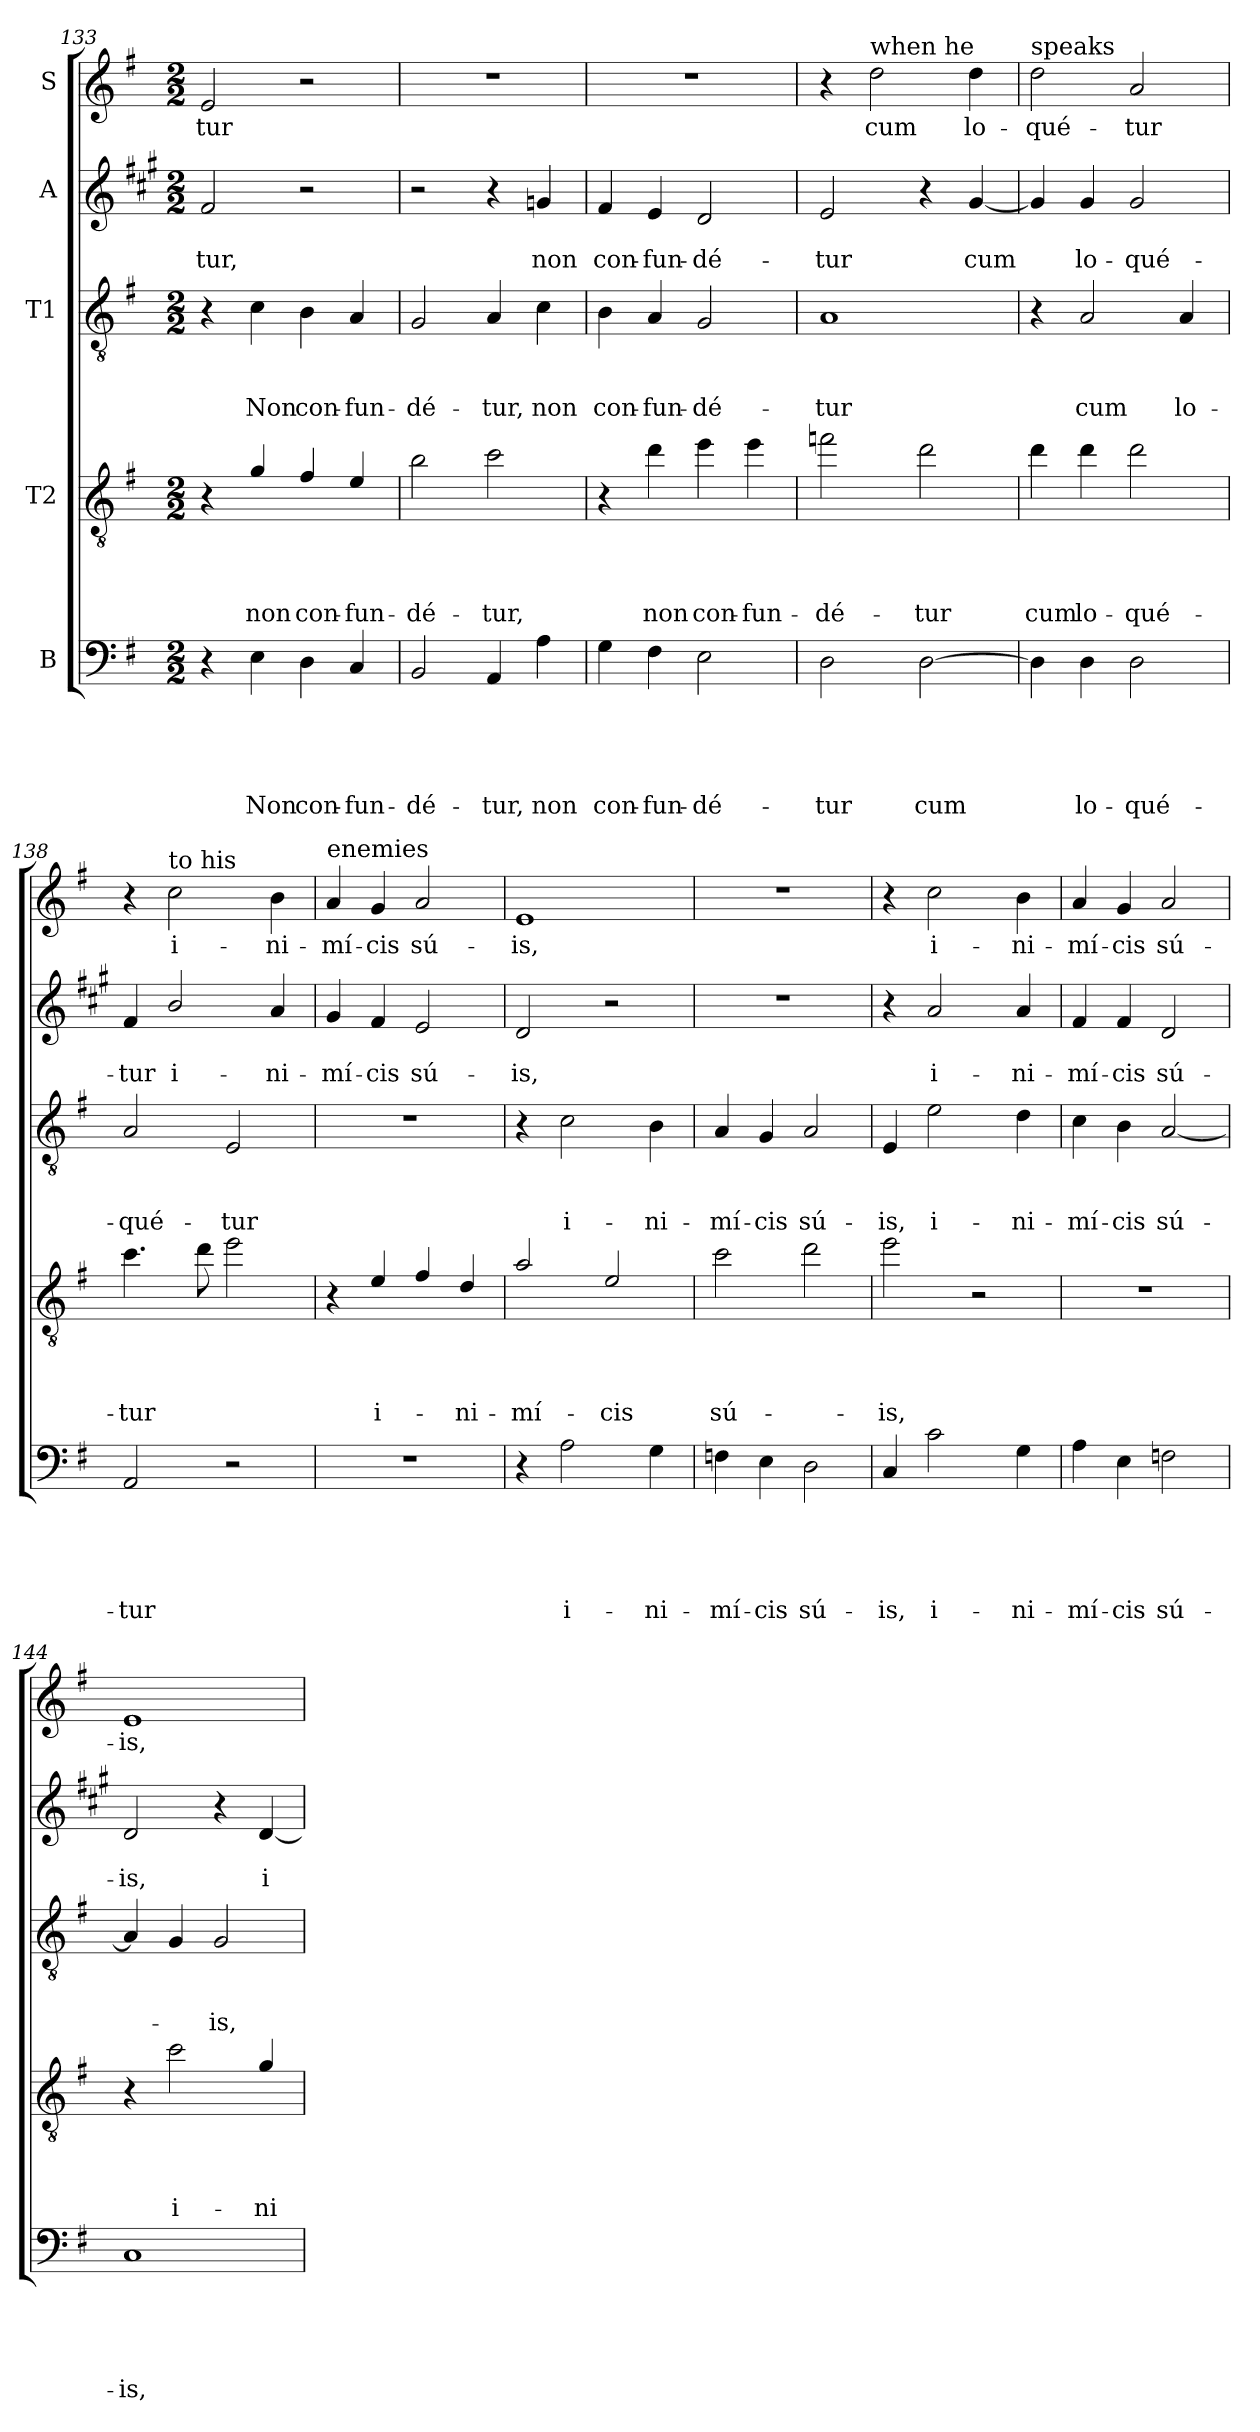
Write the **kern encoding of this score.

**kern	**text	**text	**text	**text	**text	**kern	**text	**text	**text	**text	**kern	**text	**text	**text	**kern	**text	**text	**kern	**text
*part5	*part5	*part5	*part5	*part5	*part5	*part4	*part4	*part4	*part4	*part4	*part3	*part3	*part3	*part3	*part2	*part2	*part2	*part1	*part1
*staff5	*staff5	*staff5	*staff5	*staff5	*staff5	*staff4	*staff4	*staff4	*staff4	*staff4	*staff3	*staff3	*staff3	*staff3	*staff2	*staff2	*staff2	*staff1	*staff1
*I"B	*	*	*	*	*	*I"T2	*	*	*	*	*I"T1	*	*	*	*I"A	*	*	*I"S	*
!!LO:PB:g=z
*clefF4	*	*	*	*	*	*clefGv2	*	*	*	*	*clefGv2	*	*	*	*clefG2	*	*	*clefG2	*
*	*	*	*	*	*	*ITrd8c14	*	*	*	*	*	*	*	*	*ITrd1c2	*	*	*	*
*k[f#]	*	*	*	*	*	*k[f#]	*	*	*	*	*k[f#]	*	*	*	*k[f#]	*	*	*k[f#]	*
*G:	*	*	*	*	*	*G:	*	*	*	*	*G:	*	*	*	*G:	*	*	*G:	*
*M2/2	*	*	*	*	*	*M2/2	*	*	*	*	*M2/2	*	*	*	*M2/2	*	*	*M2/2	*
=133	=133	=133	=133	=133	=133	=133	=133	=133	=133	=133	=133	=133	=133	=133	=133	=133	=133	=133	=133
!	!	!	!	!	!	!	!	!	!	!	!	!	!	!	!	!	!LO:LY:b	!	!LO:LY:b
4r	.	.	.	.	.	4r	.	.	.	.	4r	.	.	.	2e/	.	-tur,	2e/	-tur
!	!	!	!	!	!LO:LY:b	!	!	!	!	!LO:LY:b	!	!	!	!LO:LY:b	!	!	!	!	!
4E\	.	.	.	.	Non	4G/	.	.	.	non	4c\	.	.	Non	.	.	.	.	.
!	!	!	!	!	!LO:LY:b	!	!	!	!	!LO:LY:b	!	!	!	!LO:LY:b	!	!	!	!	!
4D\	.	.	.	.	con-	4F#/	.	.	.	con-	4B\	.	.	con-	2r	.	.	2r	.
!	!	!	!	!	!LO:LY:b	!	!	!	!	!LO:LY:b	!	!	!	!LO:LY:b	!	!	!	!	!
4C/	.	.	.	.	-fun-	4E/	.	.	.	-fun-	4A/	.	.	-fun-	.	.	.	.	.
=134	=134	=134	=134	=134	=134	=134	=134	=134	=134	=134	=134	=134	=134	=134	=134	=134	=134	=134	=134
!	!	!	!	!	!LO:LY:b	!	!	!	!	!LO:LY:b	!	!	!	!LO:LY:b	!	!	!	!	!
2BB/	.	.	.	.	-dé-	2B\	.	.	.	-dé-	2G/	.	.	-dé-	2r	.	.	1r	.
!	!	!	!	!	!LO:LY:b	!	!	!	!	!LO:LY:b	!	!	!	!LO:LY:b	!	!	!	!	!
4AA/	.	.	.	.	-tur,	2c\	.	.	.	-tur,	4A/	.	.	-tur,	4r	.	.	.	.
!	!	!	!	!	!LO:LY:b	!	!	!	!	!	!	!	!	!LO:LY:b	!	!	!LO:LY:b	!	!
4A\	.	.	.	.	non	.	.	.	.	.	4c\	.	.	non	4fn/	.	non	.	.
=135	=135	=135	=135	=135	=135	=135	=135	=135	=135	=135	=135	=135	=135	=135	=135	=135	=135	=135	=135
!	!	!	!	!	!LO:LY:b	!	!	!	!	!	!	!	!	!LO:LY:b	!	!	!LO:LY:b	!	!
4G\	.	.	.	.	con-	4r	.	.	.	.	4B\	.	.	con-	4e/	.	con-	1r	.
!	!	!	!	!	!LO:LY:b	!	!	!	!	!LO:LY:b	!	!	!	!LO:LY:b	!	!	!LO:LY:b	!	!
4F#\	.	.	.	.	-fun-	4d\	.	.	.	non	4A/	.	.	-fun-	4d/	.	-fun-	.	.
!	!	!	!	!	!LO:LY:b	!	!	!	!	!LO:LY:b	!	!	!	!LO:LY:b	!	!	!LO:LY:b	!	!
2E\	.	.	.	.	-dé-	4e\	.	.	.	con-	2G/	.	.	-dé-	2c/	.	-dé-	.	.
!	!	!	!	!	!	!	!	!	!	!LO:LY:b	!	!	!	!	!	!	!	!	!
.	.	.	.	.	.	4e\	.	.	.	-fun-	.	.	.	.	.	.	.	.	.
=136	=136	=136	=136	=136	=136	=136	=136	=136	=136	=136	=136	=136	=136	=136	=136	=136	=136	=136	=136
!	!	!	!	!	!LO:LY:b	!	!	!	!	!LO:LY:b	!	!	!	!LO:LY:b	!	!	!LO:LY:b	!	!
2D\	.	.	.	.	-tur	2fn\	.	.	.	-dé-	1A	.	.	-tur	2d/	.	-tur	4r	.
!	!	!	!	!	!	!	!	!	!	!	!	!	!	!	!	!	!	!LO:TX:a:t=when he	!
!	!	!	!	!	!	!	!	!	!	!	!	!	!	!	!	!	!	!	!LO:LY:b
.	.	.	.	.	.	.	.	.	.	.	.	.	.	.	.	.	.	2dd\	cum
!	!	!	!	!	!LO:LY:b	!	!	!	!	!LO:LY:b	!	!	!	!	!	!	!	!	!
[2D\	.	.	.	.	cum	2d\	.	.	.	-tur	.	.	.	.	4r	.	.	.	.
!	!	!	!	!	!	!	!	!	!	!	!	!	!	!	!	!	!LO:LY:b	!	!LO:LY:b
.	.	.	.	.	.	.	.	.	.	.	.	.	.	.	[4f#/	.	cum	4dd\	lo-
=137	=137	=137	=137	=137	=137	=137	=137	=137	=137	=137	=137	=137	=137	=137	=137	=137	=137	=137	=137
!	!	!	!	!	!	!	!	!	!	!	!	!	!	!	!	!	!	!LO:TX:a:t=speaks	!
!	!	!	!	!	!	!	!	!	!	!LO:LY:b	!	!	!	!	!	!	!	!	!LO:LY:b
4D\]	.	.	.	.	.	4d\	.	.	.	cum	4r	.	.	.	4f#/]	.	.	2dd\	-qué-
!	!	!	!	!	!LO:LY:b	!	!	!	!	!LO:LY:b	!	!	!	!LO:LY:b	!	!	!LO:LY:b	!	!
4D\	.	.	.	.	lo-	4d\	.	.	.	lo-	2A/	.	.	cum	4f#/	.	lo-	.	.
!	!	!	!	!	!LO:LY:b	!	!	!	!	!LO:LY:b	!	!	!	!	!	!	!LO:LY:b	!	!LO:LY:b
2D\	.	.	.	.	-qué-	2d\	.	.	.	-qué-	.	.	.	.	2f#/	.	-qué-	2a/	-tur
!	!	!	!	!	!	!	!	!	!	!	!	!	!	!LO:LY:b	!	!	!	!	!
.	.	.	.	.	.	.	.	.	.	.	4A/	.	.	lo-	.	.	.	.	.
=138	=138	=138	=138	=138	=138	=138	=138	=138	=138	=138	=138	=138	=138	=138	=138	=138	=138	=138	=138
!	!	!	!	!	!LO:LY:b	!	!	!	!	!LO:LY:b	!	!	!	!LO:LY:b	!	!	!LO:LY:b	!	!
2AA/	.	.	.	.	-tur	4.c\	.	.	.	-tur	2A/	.	.	-qué-	4e/	.	-tur	4r	.
!	!	!	!	!	!	!	!	!	!	!	!	!	!	!	!	!	!	!LO:TX:a:t=to his	!
!	!	!	!	!	!	!	!	!	!	!	!	!	!	!	!	!	!LO:LY:b	!	!LO:LY:b
.	.	.	.	.	.	.	.	.	.	.	.	.	.	.	2a/	.	i-	2cc\	i-
.	.	.	.	.	.	8d\	.	.	.	.	.	.	.	.	.	.	.	.	.
!	!	!	!	!	!	!	!	!	!	!	!	!	!	!LO:LY:b	!	!	!	!	!
2r	.	.	.	.	.	2e\	.	.	.	.	2E/	.	.	-tur	.	.	.	.	.
!	!	!	!	!	!	!	!	!	!	!	!	!	!	!	!	!	!LO:LY:b	!	!LO:LY:b
.	.	.	.	.	.	.	.	.	.	.	.	.	.	.	4g/	.	-ni-	4b\	-ni-
!!LO:LB:g=z
=139	=139	=139	=139	=139	=139	=139	=139	=139	=139	=139	=139	=139	=139	=139	=139	=139	=139	=139	=139
!	!	!	!	!	!	!	!	!	!	!	!	!	!	!	!	!	!	!LO:TX:a:t=enemies	!
!	!	!	!	!	!	!	!	!	!	!	!	!	!	!	!	!	!LO:LY:b	!	!LO:LY:b
1r	.	.	.	.	.	4r	.	.	.	.	1r	.	.	.	4f#/	.	-mí-	4a/	-mí-
!	!	!	!	!	!	!	!	!	!	!LO:LY:b	!	!	!	!	!	!	!LO:LY:b	!	!LO:LY:b
.	.	.	.	.	.	4E/	.	.	.	i-	.	.	.	.	4e/	.	-cis	4g/	-cis
!	!	!	!	!	!	!	!	!	!	!	!	!	!	!	!	!	!LO:LY:b	!	!LO:LY:b
.	.	.	.	.	.	4F#/	.	.	.	.	.	.	.	.	2d/	.	sú-	2a/	sú-
!	!	!	!	!	!	!	!	!	!	!LO:LY:b	!	!	!	!	!	!	!	!	!
.	.	.	.	.	.	4D/	.	.	.	-ni-	.	.	.	.	.	.	.	.	.
=140	=140	=140	=140	=140	=140	=140	=140	=140	=140	=140	=140	=140	=140	=140	=140	=140	=140	=140	=140
!	!	!	!	!	!	!	!	!	!	!LO:LY:b	!	!	!	!	!	!	!LO:LY:b	!	!LO:LY:b
4r	.	.	.	.	.	2A/	.	.	.	-mí-	4r	.	.	.	2c/	.	-is,	1e	-is,
!	!	!	!	!	!LO:LY:b	!	!	!	!	!	!	!	!	!LO:LY:b	!	!	!	!	!
2A\	.	.	.	.	i-	.	.	.	.	.	2c\	.	.	i-	.	.	.	.	.
!	!	!	!	!	!	!	!	!	!	!LO:LY:b	!	!	!	!	!	!	!	!	!
.	.	.	.	.	.	2E/	.	.	.	-cis	.	.	.	.	2r	.	.	.	.
!	!	!	!	!	!LO:LY:b	!	!	!	!	!	!	!	!	!LO:LY:b	!	!	!	!	!
4G\	.	.	.	.	-ni-	.	.	.	.	.	4B\	.	.	-ni-	.	.	.	.	.
=141	=141	=141	=141	=141	=141	=141	=141	=141	=141	=141	=141	=141	=141	=141	=141	=141	=141	=141	=141
!	!	!	!	!	!LO:LY:b	!	!	!	!	!LO:LY:b	!	!	!	!LO:LY:b	!	!	!	!	!
4F\	.	.	.	.	-mí-	2c\	.	.	.	sú-	4A/	.	.	-mí-	1r	.	.	1r	.
!	!	!	!	!	!LO:LY:b	!	!	!	!	!	!	!	!	!LO:LY:b	!	!	!	!	!
4E\	.	.	.	.	-cis	.	.	.	.	.	4G/	.	.	-cis	.	.	.	.	.
!	!	!	!	!	!LO:LY:b	!	!	!	!	!	!	!	!	!LO:LY:b	!	!	!	!	!
2D\	.	.	.	.	sú-	2d\	.	.	.	.	2A/	.	.	sú-	.	.	.	.	.
=142	=142	=142	=142	=142	=142	=142	=142	=142	=142	=142	=142	=142	=142	=142	=142	=142	=142	=142	=142
!	!	!	!	!	!LO:LY:b	!	!	!	!	!LO:LY:b	!	!	!	!LO:LY:b	!	!	!	!	!
4C/	.	.	.	.	-is,	2e\	.	.	.	-is,	4E/	.	.	-is,	4r	.	.	4r	.
!	!	!	!	!	!LO:LY:b	!	!	!	!	!	!	!	!	!LO:LY:b	!	!	!LO:LY:b	!	!LO:LY:b
2c\	.	.	.	.	i-	.	.	.	.	.	2e\	.	.	i-	2g/	.	i-	2cc\	i-
.	.	.	.	.	.	2r	.	.	.	.	.	.	.	.	.	.	.	.	.
!	!	!	!	!	!LO:LY:b	!	!	!	!	!	!	!	!	!LO:LY:b	!	!	!LO:LY:b	!	!LO:LY:b
4G\	.	.	.	.	-ni-	.	.	.	.	.	4d\	.	.	-ni-	4g/	.	-ni-	4b\	-ni-
=143	=143	=143	=143	=143	=143	=143	=143	=143	=143	=143	=143	=143	=143	=143	=143	=143	=143	=143	=143
!	!	!	!	!	!LO:LY:b	!	!	!	!	!	!	!	!	!LO:LY:b	!	!	!LO:LY:b	!	!LO:LY:b
4A\	.	.	.	.	-mí-	1r	.	.	.	.	4c\	.	.	-mí-	4e/	.	-mí-	4a/	-mí-
!	!	!	!	!	!LO:LY:b	!	!	!	!	!	!	!	!	!LO:LY:b	!	!	!LO:LY:b	!	!LO:LY:b
4E\	.	.	.	.	-cis	.	.	.	.	.	4B\	.	.	-cis	4e/	.	-cis	4g/	-cis
!	!	!	!	!	!LO:LY:b	!	!	!	!	!	!	!	!	!LO:LY:b	!	!	!LO:LY:b	!	!LO:LY:b
2Fn\	.	.	.	.	sú-	.	.	.	.	.	[2A/	.	.	sú-	2c/	.	sú-	2a/	sú-
=144	=144	=144	=144	=144	=144	=144	=144	=144	=144	=144	=144	=144	=144	=144	=144	=144	=144	=144	=144
!	!	!	!	!	!LO:LY:b	!	!	!	!	!	!	!	!	!	!	!	!LO:LY:b	!	!LO:LY:b
1C	.	.	.	.	-is,	4r	.	.	.	.	4A/]	.	.	.	2c/	.	-is,	1e	-is,
!	!	!	!	!	!	!	!	!	!	!LO:LY:b	!	!	!	!	!	!	!	!	!
.	.	.	.	.	.	2c\	.	.	.	i-	4G/	.	.	.	.	.	.	.	.
!	!	!	!	!	!	!	!	!	!	!	!	!	!	!LO:LY:b	!	!	!	!	!
.	.	.	.	.	.	.	.	.	.	.	2G/	.	.	-is,	4r	.	.	.	.
!	!	!	!	!	!	!	!	!	!	!LO:LY:b	!	!	!	!	!	!	!LO:LY:b	!	!
.	.	.	.	.	.	4G/	.	.	.	-ni-	.	.	.	.	[4c/	.	i-	.	.
=	=	=	=	=	=	=	=	=	=	=	=	=	=	=	=	=	=	=	=
*-	*-	*-	*-	*-	*-	*-	*-	*-	*-	*-	*-	*-	*-	*-	*-	*-	*-	*-	*-
